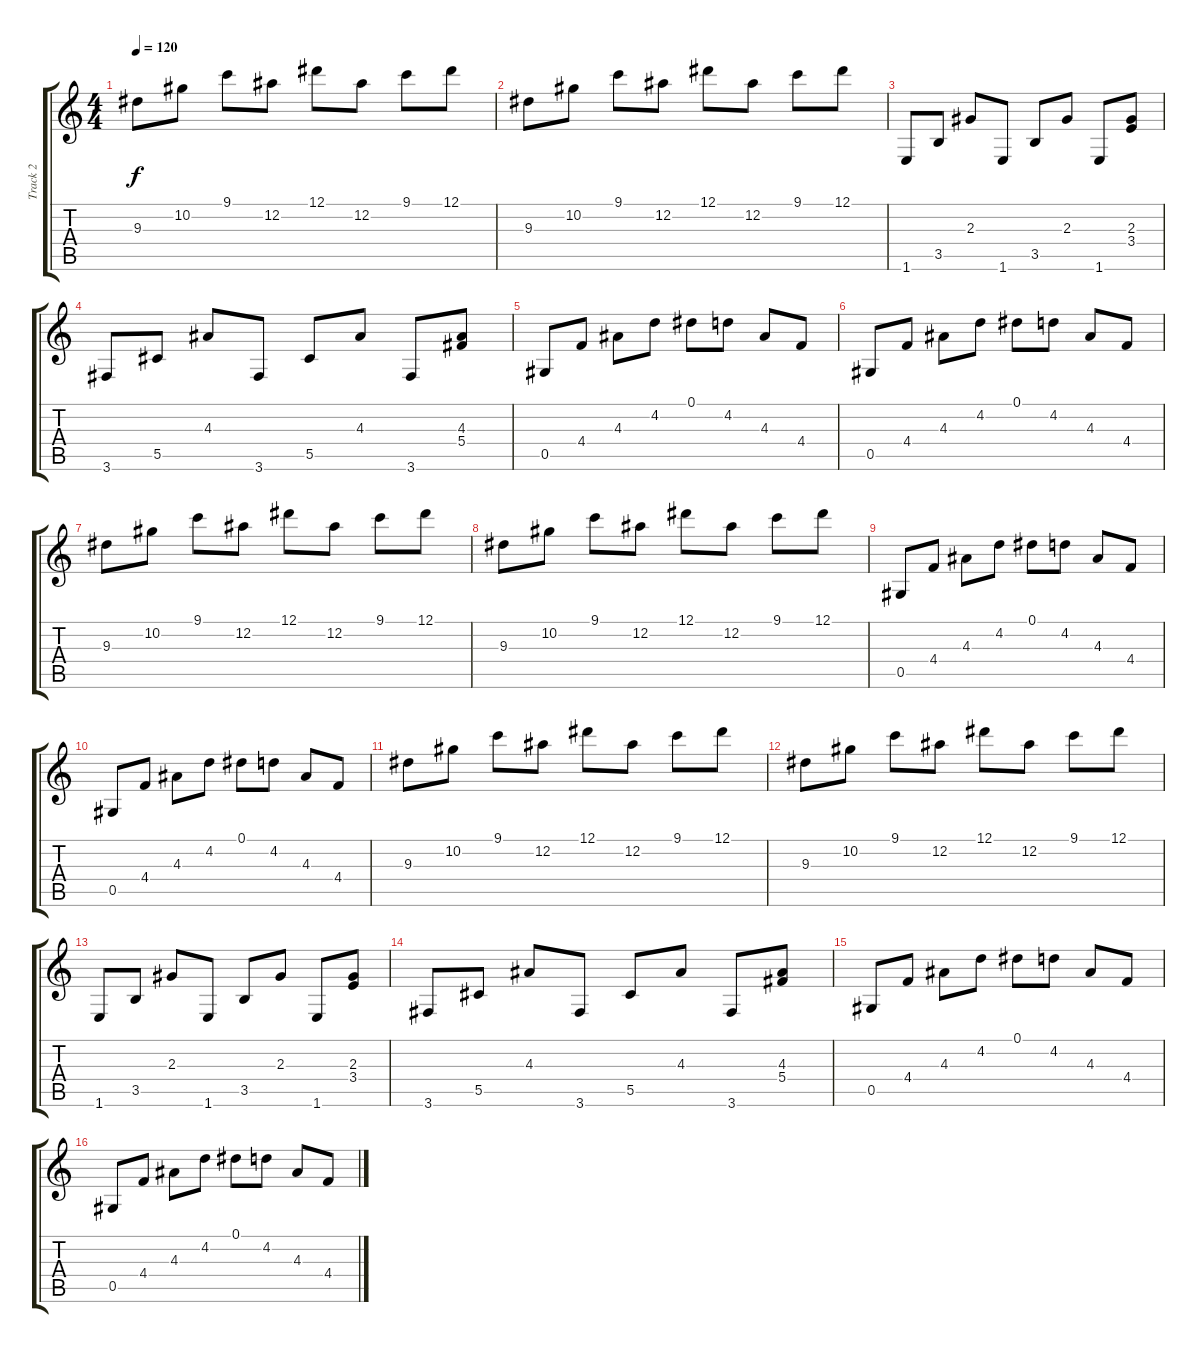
\track ("Track 2" "Track 2") {instrument acousticguitarnylon}
\staff {score tabs}
\tuning (Eb4 Bb3 Gb3 Db3 Ab2 Eb2) {hide}
\ts (4 4)
\tempo 120
\clef g2
\ks aminor
9.3.8{dy f} 10.2.8 9.1.8 12.2.8 12.1.8 12.2.8 9.1.8 12.1.8 |
9.3.8 10.2.8 9.1.8 12.2.8 12.1.8 12.2.8 9.1.8 12.1.8 |
\ks c
1.6.8 3.5.8 2.3.8 1.6.8 3.5.8 2.3.8 1.6.8 (2.3 3.4).8 |
3.6.8 5.5.8 4.3.8 3.6.8 5.5.8 4.3.8 3.6.8 (4.3 5.4).8 |
0.5.8 4.4.8 4.3.8 4.2.8 0.1.8 4.2.8 4.3.8 4.4.8 |
0.5.8 4.4.8 4.3.8 4.2.8 0.1.8 4.2.8 4.3.8 4.4.8 |
9.3.8 10.2.8 9.1.8 12.2.8 12.1.8 12.2.8 9.1.8 12.1.8 |
9.3.8 10.2.8 9.1.8 12.2.8 12.1.8 12.2.8 9.1.8 12.1.8 |
0.5.8 4.4.8 4.3.8 4.2.8 0.1.8 4.2.8 4.3.8 4.4.8 |
0.5.8 4.4.8 4.3.8 4.2.8 0.1.8 4.2.8 4.3.8 4.4.8 |
9.3.8 10.2.8 9.1.8 12.2.8 12.1.8 12.2.8 9.1.8 12.1.8 |
9.3.8 10.2.8 9.1.8 12.2.8 12.1.8 12.2.8 9.1.8 12.1.8 |
1.6.8 3.5.8 2.3.8 1.6.8 3.5.8 2.3.8 1.6.8 (2.3 3.4).8 |
3.6.8 5.5.8 4.3.8 3.6.8 5.5.8 4.3.8 3.6.8 (4.3 5.4).8 |
0.5.8 4.4.8 4.3.8 4.2.8 0.1.8 4.2.8 4.3.8 4.4.8 |
0.5.8 4.4.8 4.3.8 4.2.8 0.1.8 4.2.8 4.3.8 4.4.8
